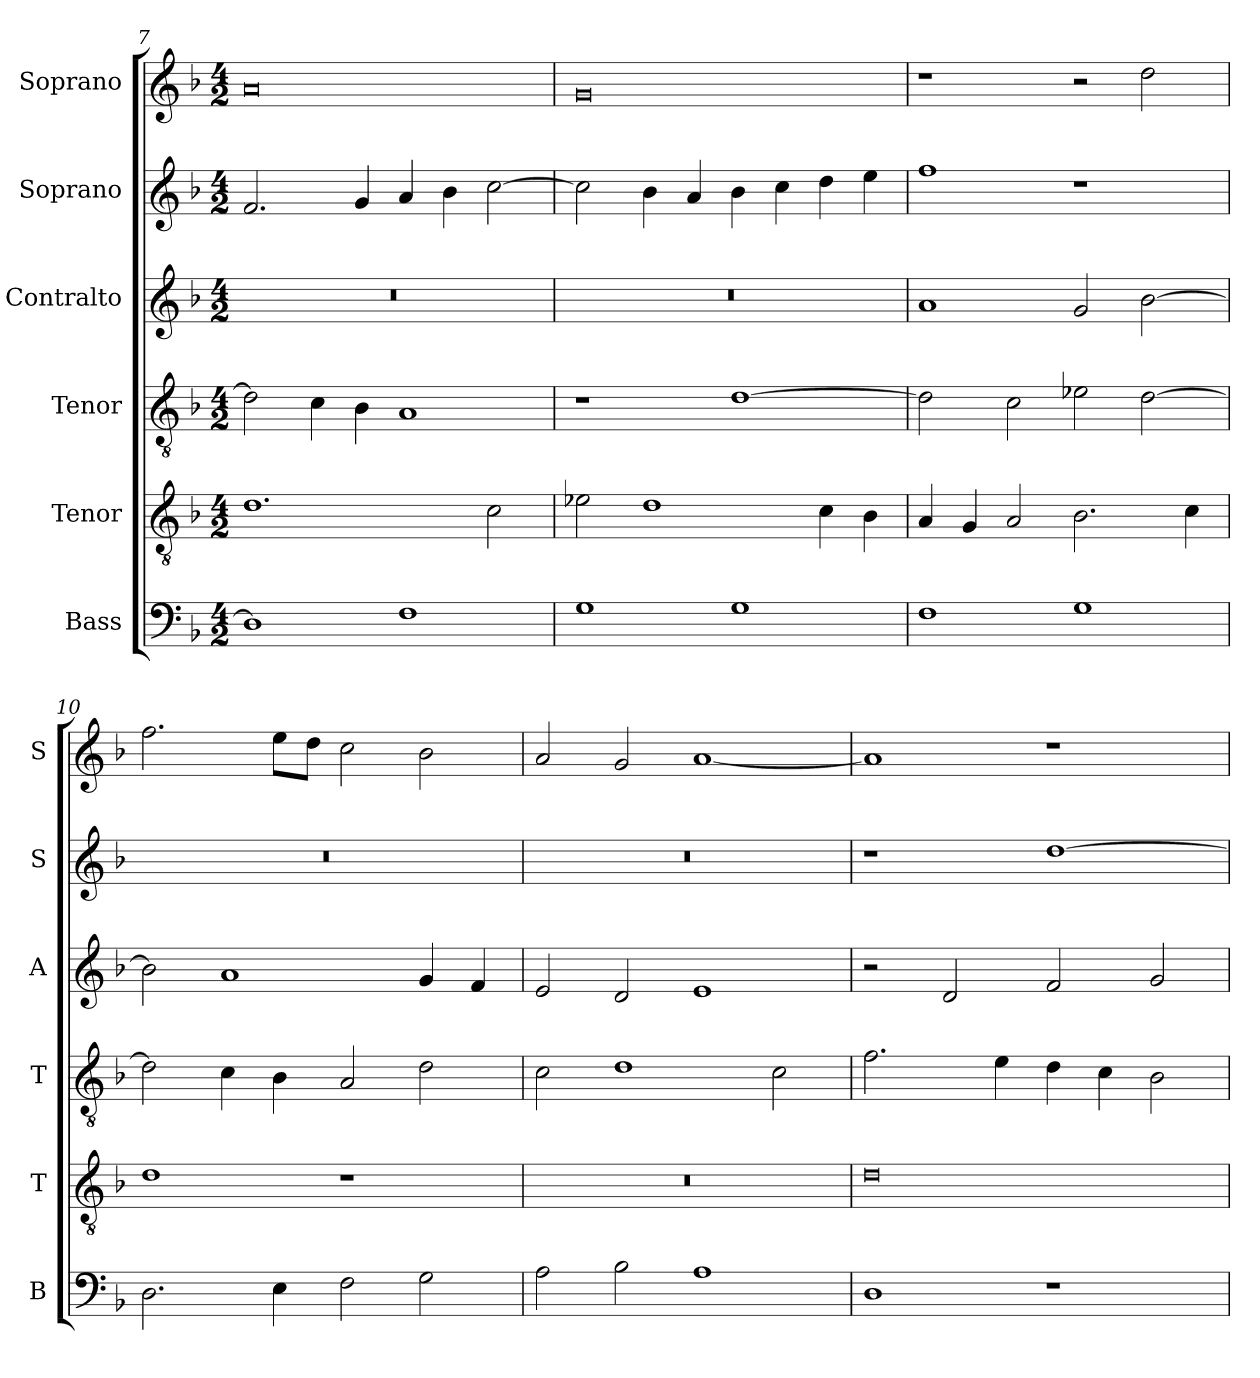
**kern	**kern	**kern	**kern	**kern	**kern
*part6	*part5	*part4	*part3	*part2	*part1
*staff6	*staff5	*staff4	*staff3	*staff2	*staff1
*I"Bass	*I"Tenor	*I"Tenor	*I"Contralto	*I"Soprano	*I"Soprano
*I'B	*I'T	*I'T	*I'A	*I'S	*I'S
*clefF4	*clefGv2	*clefGv2	*clefG2	*clefG2	*clefG2
*k[b-]	*k[b-]	*k[b-]	*k[b-]	*k[b-]	*k[b-]
*M4/2	*M4/2	*M4/2	*M4/2	*M4/2	*M4/2
=7	=7	=7	=7	=7	=7
1D]	1.d	2d]	0r	2.f	0a
.	.	4c	.	.	.
.	.	4B-	.	4g	.
1F	.	1A	.	4a	.
.	.	.	.	4b-	.
.	2c	.	.	[2cc	.
=8	=8	=8	=8	=8	=8
1G	2e-X	1r	0r	2cc]	0g
.	1d	.	.	4b-	.
.	.	.	.	4a	.
1G	.	[1d	.	4b-	.
.	.	.	.	4cc	.
.	4c	.	.	4dd	.
.	4B-	.	.	4ee	.
=9	=9	=9	=9	=9	=9
1F	4A	2d]	1a	1ff	1r
.	4G	.	.	.	.
.	2A	2c	.	.	.
1G	2.B-	2e-X	2g	1r	2r
.	.	[2d	[2b-	.	2dd
.	4c	.	.	.	.
=10	=10	=10	=10	=10	=10
2.D	1d	2d]	2b-]	0r	2.ff
.	.	4c	1a	.	.
4E	.	4B-	.	.	8ee\L
.	.	.	.	.	8dd\J
2F	1r	2A	.	.	2cc
2G	.	2d	4g	.	2b-
.	.	.	4f	.	.
=11	=11	=11	=11	=11	=11
2A	0r	2c	2e	0r	2a
2B-	.	1d	2d	.	2g
1A	.	.	1e	.	[1a
.	.	2c	.	.	.
=12	=12	=12	=12	=12	=12
1D	0d	2.f	2r	1r	1a]
.	.	.	2d	.	.
.	.	4e	.	.	.
1r	.	4d	2f	[1dd	1r
.	.	4c	.	.	.
.	.	2B-	2g	.	.
=	=	=	=	=	=
*-	*-	*-	*-	*-	*-
